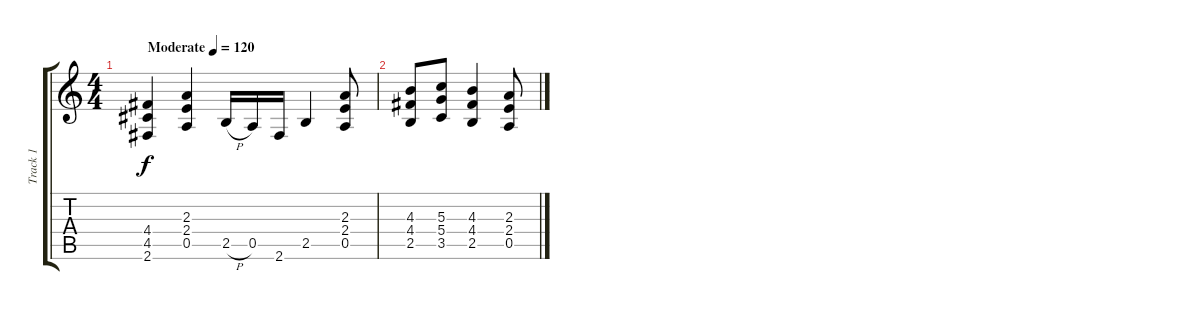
\track ("Track 1" "Track 1") {instrument distortionguitar}
\staff {score tabs}
\tuning (E4 B3 G3 D3 A2 E2) {hide}
\ts (4 4)
\tempo (120 "Moderate")
\clef g2
\ks c
(4.4 4.5 2.6).4{dy f instrument distortionguitar} (2.3 2.4 0.5).4 2.5{h}.16 0.5.16 2.6.16 2.5.4 (2.3 2.4 0.5).8 |
(4.3 4.4 2.5).8 (5.3 5.4 3.5).8 (4.3 4.4 2.5).4 (2.3 2.4 0.5).8
